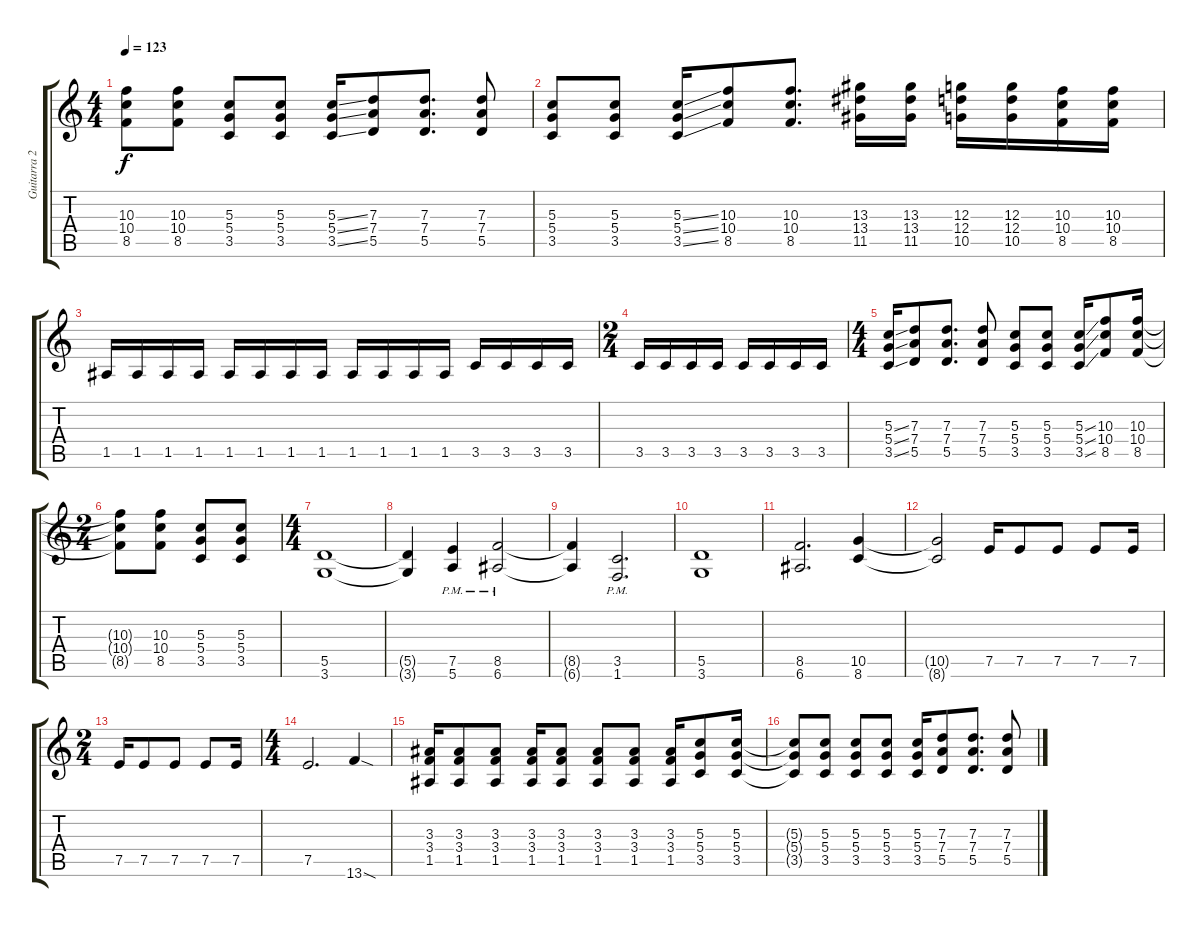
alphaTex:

\track ("Guitarra 2" "Guitarra 2") {instrument overdrivenguitar}
\staff {score tabs}
\tuning (E4 B3 G3 D3 A2 E2) {hide}
\ts (4 4)
\tempo 123
\clef g2
\ks c
(10.3{t} 10.4{t} 8.5{t}).8{dy f} (10.3 10.4 8.5).8 (5.3 5.4 3.5).8 (5.3 5.4 3.5).8 (5.3{ss} 5.4{ss} 3.5{ss}).16 (7.3 7.4 5.5).8 (7.3 7.4 5.5).8{d} (7.3 7.4 5.5).8 |
(5.3 5.4 3.5).8 (5.3 5.4 3.5).8 (5.3{ss} 5.4{ss} 3.5{ss}).16 (10.3 10.4 8.5).8 (10.3 10.4 8.5).8{d} (13.3 13.4 11.5).16 (13.3 13.4 11.5).16 (12.3 12.4 10.5).16 (12.3 12.4 10.5).16 (10.3 10.4 8.5).16 (10.3 10.4 8.5).16 |
1.5.16 1.5.16 1.5.16 1.5.16 1.5.16 1.5.16 1.5.16 1.5.16 1.5.16 1.5.16 1.5.16 1.5.16 3.5.16 3.5.16 3.5.16 3.5.16 |
\ts (2 4)
3.5.16 3.5.16 3.5.16 3.5.16 3.5.16 3.5.16 3.5.16 3.5.16 |
\ts (4 4)
(5.3{ss} 5.4{ss} 3.5{ss}).16 (7.3 7.4 5.5).8 (7.3 7.4 5.5).8{d} (7.3 7.4 5.5).8 (5.3 5.4 3.5).8 (5.3 5.4 3.5).8 (5.3{ss} 5.4{ss} 3.5{ss}).16 (10.3 10.4 8.5).8 (10.3 10.4 8.5).16 |
\ts (2 4)
(10.3{t} 10.4{t} 8.5{t}).8 (10.3 10.4 8.5).8 (5.3 5.4 3.5).8 (5.3 5.4 3.5).8 |
\ts (4 4)
(5.5 3.6).1 |
(5.5{t} 3.6{t}).4 (7.5{pm} 5.6{pm}).4 (8.5{pm} 6.6{pm}).2 |
(8.5{t} 6.6{t}).4 (3.5{pm} 1.6{pm}).2{d} |
(5.5 3.6).1 |
(8.5 6.6).2{d} (10.5 8.6).4 |
(10.5{t} 8.6{t}).2 7.5.16 7.5.8 7.5.8 7.5.8 7.5.16 |
\ts (2 4)
7.5.16 7.5.8 7.5.8 7.5.8 7.5.16 |
\ts (4 4)
7.5.2{d} 13.6{sod}.4 |
(3.3 3.4 1.5).16 (3.3 3.4 1.5).8 (3.3 3.4 1.5).8 (3.3 3.4 1.5).16 (3.3 3.4 1.5).8 (3.3 3.4 1.5).8 (3.3 3.4 1.5).8 (3.3 3.4 1.5).16 (5.3 5.4 3.5).8 (5.3 5.4 3.5).16 |
(5.3{t} 5.4{t} 3.5{t}).8 (5.3 5.4 3.5).8 (5.3 5.4 3.5).8 (5.3 5.4 3.5).8 (5.3 5.4 3.5).16 (7.3 7.4 5.5).8 (7.3 7.4 5.5).8{d} (7.3 7.4 5.5).8
